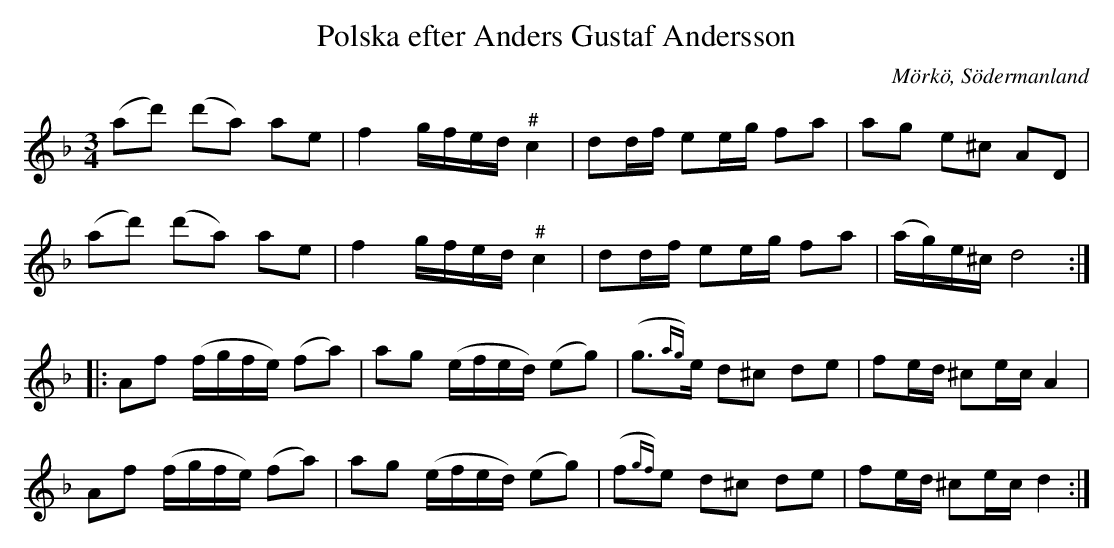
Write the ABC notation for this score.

X:1
T:Polska efter Anders Gustaf Andersson
O:Mörkö, Södermanland
M:3/4
L:1/16
K:Ddor
K:Dm
(a2d'2) (d'2a2) a2e2 | f4 gfed "^\#"c4 | d2df e2eg f2a2 | a2g2 e2^c2 A2D2 |
(a2d'2) (d'2a2) a2e2 | f4 gfed "^\#"c4 | d2df e2eg f2a2 | (ag)e^c d8 ::
A2f2 (fgfe) (f2a2) | a2g2 (efed) (e2g2) | (g2{ag})>e2 d2^c2 d2e2 | f2ed ^c2ec A4 |
A2f2 (fgfe) (f2a2) | a2g2 (efed) (e2g2) | (f2{gf})e2 d2^c2 d2e2 | f2ed ^c2ec d4 :|
